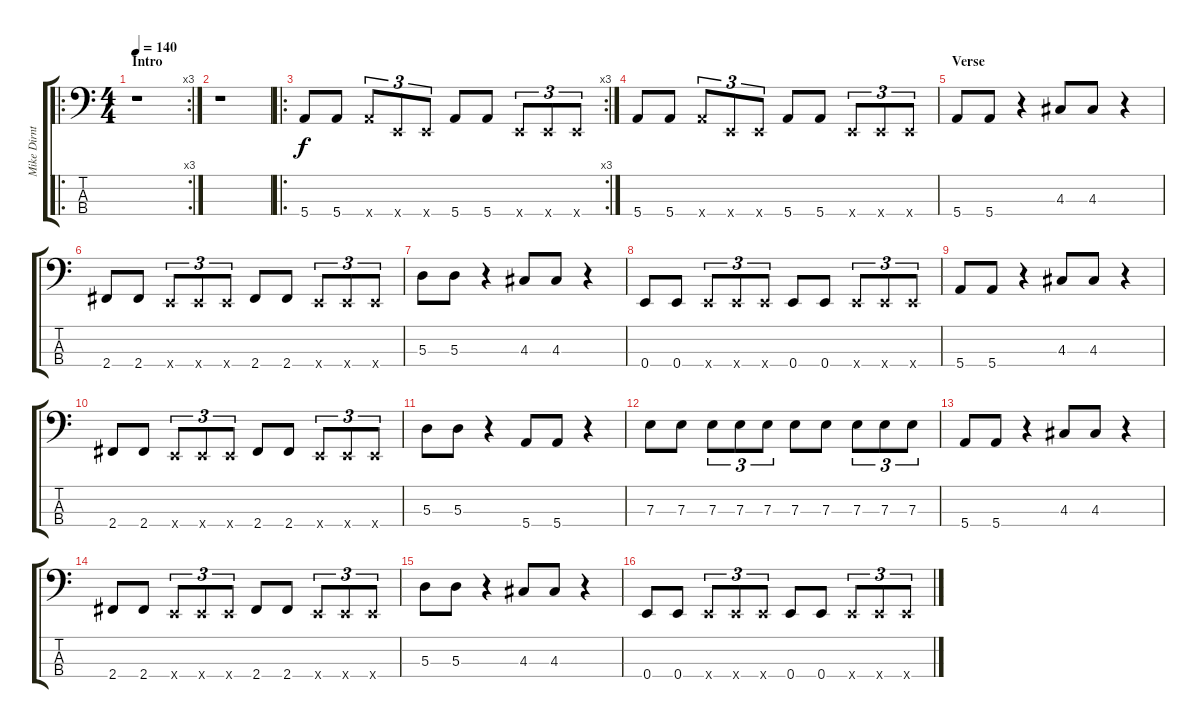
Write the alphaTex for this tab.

\track ("Mike Dirnt" "Mike Dirnt") {instrument electricbasspick}
\staff {score tabs}
\tuning (G2 D2 A1 E1) {hide}
\ro
\rc 3
\ts (4 4)
\section ("" "Intro")
\tempo 140
\clef f4
\ks c
r.1{dy f instrument electricbasspick} |
r.1 |
\ro
\rc 3
5.4.8 5.4.8 5.4{x}.8{tu (3 2)} 0.4{x}.8{tu (3 2)} 0.4{x}.8{tu (3 2)} 5.4.8 5.4.8 0.4{x}.8{tu (3 2)} 0.4{x}.8{tu (3 2)} 0.4{x}.8{tu (3 2)} |
\section ("" "")
5.4.8 5.4.8 5.4{x}.8{tu (3 2)} 0.4{x}.8{tu (3 2)} 0.4{x}.8{tu (3 2)} 5.4.8 5.4.8 0.4{x}.8{tu (3 2)} 0.4{x}.8{tu (3 2)} 0.4{x}.8{tu (3 2)} |
\section ("" "Verse")
5.4.8 5.4.8 r.4 4.3.8 4.3.8 r.4 |
2.4.8 2.4.8 0.4{x}.8{tu (3 2)} 0.4{x}.8{tu (3 2)} 0.4{x}.8{tu (3 2)} 2.4.8 2.4.8 0.4{x}.8{tu (3 2)} 0.4{x}.8{tu (3 2)} 0.4{x}.8{tu (3 2)} |
5.3.8 5.3.8 r.4 4.3.8 4.3.8 r.4 |
0.4.8 0.4.8 0.4{x}.8{tu (3 2)} 0.4{x}.8{tu (3 2)} 0.4{x}.8{tu (3 2)} 0.4.8 0.4.8 0.4{x}.8{tu (3 2)} 0.4{x}.8{tu (3 2)} 0.4{x}.8{tu (3 2)} |
5.4.8 5.4.8 r.4 4.3.8 4.3.8 r.4 |
2.4.8 2.4.8 0.4{x}.8{tu (3 2)} 0.4{x}.8{tu (3 2)} 0.4{x}.8{tu (3 2)} 2.4.8 2.4.8 0.4{x}.8{tu (3 2)} 0.4{x}.8{tu (3 2)} 0.4{x}.8{tu (3 2)} |
5.3.8 5.3.8 r.4 5.4.8 5.4.8 r.4 |
7.3.8 7.3.8 7.3.8{tu (3 2)} 7.3.8{tu (3 2)} 7.3.8{tu (3 2)} 7.3.8 7.3.8 7.3.8{tu (3 2)} 7.3.8{tu (3 2)} 7.3.8{tu (3 2)} |
\section ("" "")
5.4.8 5.4.8 r.4 4.3.8 4.3.8 r.4 |
2.4.8 2.4.8 0.4{x}.8{tu (3 2)} 0.4{x}.8{tu (3 2)} 0.4{x}.8{tu (3 2)} 2.4.8 2.4.8 0.4{x}.8{tu (3 2)} 0.4{x}.8{tu (3 2)} 0.4{x}.8{tu (3 2)} |
5.3.8 5.3.8 r.4 4.3.8 4.3.8 r.4 |
0.4.8 0.4.8 0.4{x}.8{tu (3 2)} 0.4{x}.8{tu (3 2)} 0.4{x}.8{tu (3 2)} 0.4.8 0.4.8 0.4{x}.8{tu (3 2)} 0.4{x}.8{tu (3 2)} 0.4{x}.8{tu (3 2)}
